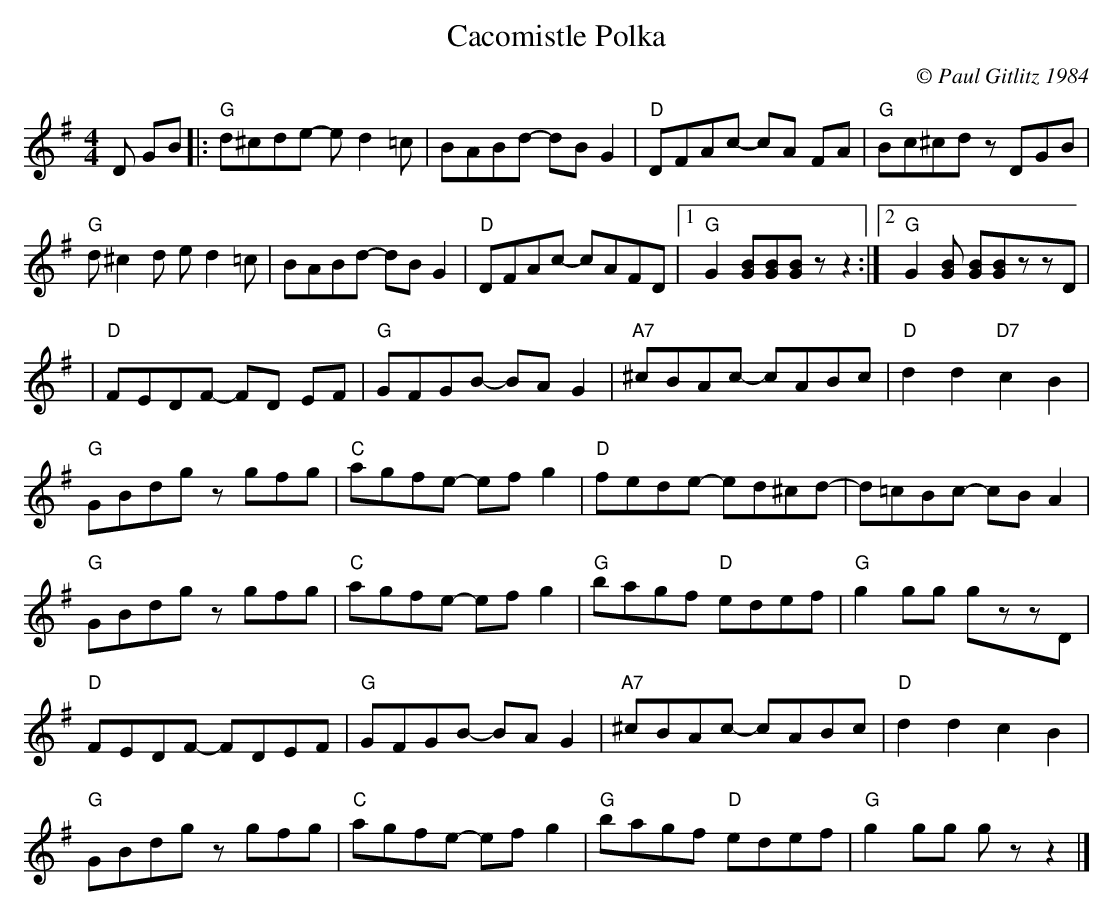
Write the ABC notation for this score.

X:1
T:Cacomistle Polka
M:4/4
L:1/8
C:© Paul Gitlitz 1984
K:G
D GB|:"G"d^cde- e d2=c|BABd- dB G2|"D"DFAc- cA FA|"G"Bc^cd zDGB|!
"G"d^c2d ed2=c |BABd- dBG2 |"D"DFAc- cAFD|1"G"G2[GB][GB][GB]zz2:|2"G"G2[GB] [GB][GB]zzD|!
|"D"FEDF- FD EF|"G"GFGB- BAG2|"A7"^cBAc- cABc|"D"d2d2"D7"c2B2|!
"G"GBdg zgfg|"C"agfe- efg2|"D"fede- ed^cd-|d=cBc- cBA2|!
"G"GBdg zgfg|"C"agfe- efg2|"G"bagf "D"edef|"G"g2gg gzzD|!
"D"FEDF- FDEF|"G"GFGB- BAG2|"A7"^cBAc- cABc|"D"d2d2c2B2|!
"G"GBdg zgfg|"C"agfe- efg2|"G"bagf "D"edef|"G"g2gg gzz2|]
